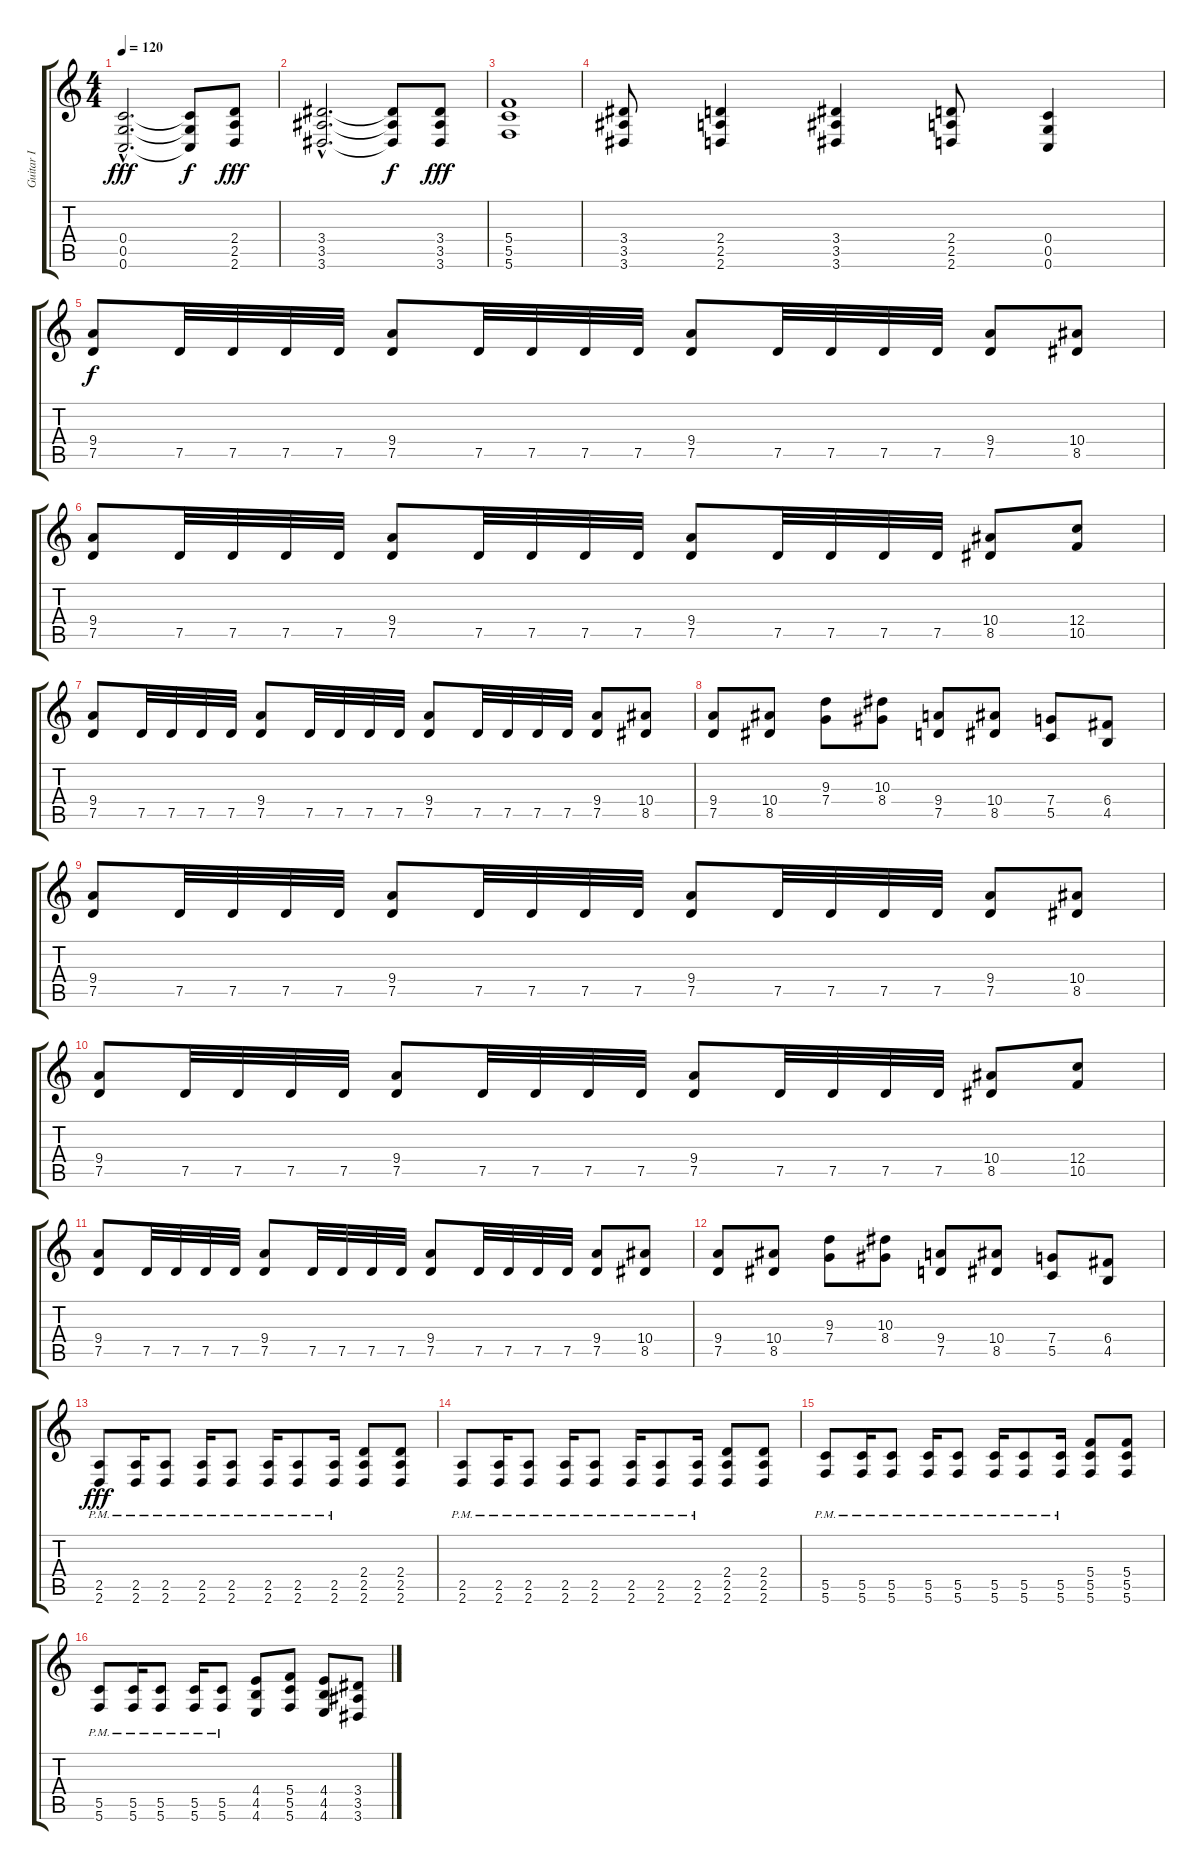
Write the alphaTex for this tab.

\track ("Guitar I" "Guitar I") {instrument distortionguitar}
\staff {score tabs}
\tuning (D4 A3 F3 C3 G2 C2) {hide}
\ts (4 4)
\tempo 120
\clef g2
\ks c
(0.4{hac} 0.5{hac} 0.6{hac}).2{d dy fff} (0.4{t} 0.5{t} 0.6{t}).8{dy f} (2.4 2.5 2.6).8{dy fff} |
(3.4{hac} 3.5{hac} 3.6{hac}).2{d} (3.4{t} 3.5{t} 3.6{t}).8{dy f} (3.4 3.5 3.6).8{dy fff} |
(5.4 5.5 5.6).1 |
(3.4 3.5 3.6).8 (2.4 2.5 2.6).4 (3.4 3.5 3.6).4 (2.4 2.5 2.6).8 (0.4 0.5 0.6).4 |
(9.4 7.5).8{dy f volume 13 balance 7} 7.5.32 7.5.32 7.5.32 7.5.32 (9.4 7.5).8 7.5.32 7.5.32 7.5.32 7.5.32 (9.4 7.5).8 7.5.32 7.5.32 7.5.32 7.5.32 (9.4 7.5).8 (10.4 8.5).8 |
(9.4 7.5).8 7.5.32 7.5.32 7.5.32 7.5.32 (9.4 7.5).8 7.5.32 7.5.32 7.5.32 7.5.32 (9.4 7.5).8 7.5.32 7.5.32 7.5.32 7.5.32 (10.4 8.5).8 (12.4 10.5).8 |
(9.4 7.5).8 7.5.32 7.5.32 7.5.32 7.5.32 (9.4 7.5).8 7.5.32 7.5.32 7.5.32 7.5.32 (9.4 7.5).8 7.5.32 7.5.32 7.5.32 7.5.32 (9.4 7.5).8 (10.4 8.5).8 |
(9.4 7.5).8 (10.4 8.5).8 (9.3 7.4).8 (10.3 8.4).8 (9.4 7.5).8 (10.4 8.5).8 (7.4 5.5).8 (6.4 4.5).8 |
(9.4 7.5).8 7.5.32 7.5.32 7.5.32 7.5.32 (9.4 7.5).8 7.5.32 7.5.32 7.5.32 7.5.32 (9.4 7.5).8 7.5.32 7.5.32 7.5.32 7.5.32 (9.4 7.5).8 (10.4 8.5).8 |
(9.4 7.5).8 7.5.32 7.5.32 7.5.32 7.5.32 (9.4 7.5).8 7.5.32 7.5.32 7.5.32 7.5.32 (9.4 7.5).8 7.5.32 7.5.32 7.5.32 7.5.32 (10.4 8.5).8 (12.4 10.5).8 |
(9.4 7.5).8 7.5.32 7.5.32 7.5.32 7.5.32 (9.4 7.5).8 7.5.32 7.5.32 7.5.32 7.5.32 (9.4 7.5).8 7.5.32 7.5.32 7.5.32 7.5.32 (9.4 7.5).8 (10.4 8.5).8 |
(9.4 7.5).8 (10.4 8.5).8 (9.3 7.4).8 (10.3 8.4).8 (9.4 7.5).8 (10.4 8.5).8 (7.4 5.5).8 (6.4 4.5).8 |
(2.5{pm} 2.6{pm}).8{dy fff} (2.5{pm} 2.6{pm}).16 (2.5{pm} 2.6{pm}).8 (2.5{pm} 2.6{pm}).16 (2.5{pm} 2.6{pm}).8 (2.5{pm} 2.6{pm}).16 (2.5{pm} 2.6{pm}).8 (2.5{pm} 2.6{pm}).16 (2.4 2.5 2.6).8 (2.4 2.5 2.6).8 |
(2.5{pm} 2.6{pm}).8 (2.5{pm} 2.6{pm}).16 (2.5{pm} 2.6{pm}).8 (2.5{pm} 2.6{pm}).16 (2.5{pm} 2.6{pm}).8 (2.5{pm} 2.6{pm}).16 (2.5{pm} 2.6{pm}).8 (2.5{pm} 2.6{pm}).16 (2.4 2.5 2.6).8 (2.4 2.5 2.6).8 |
(5.5{pm} 5.6{pm}).8 (5.5{pm} 5.6{pm}).16 (5.5{pm} 5.6{pm}).8 (5.5{pm} 5.6{pm}).16 (5.5{pm} 5.6{pm}).8 (5.5{pm} 5.6{pm}).16 (5.5{pm} 5.6{pm}).8 (5.5{pm} 5.6{pm}).16 (5.4 5.5 5.6).8 (5.4 5.5 5.6).8 |
(5.5{pm} 5.6{pm}).8 (5.5{pm} 5.6{pm}).16 (5.5{pm} 5.6{pm}).8 (5.5{pm} 5.6{pm}).16 (5.5{pm} 5.6{pm}).8 (4.4 4.5 4.6).8 (5.4 5.5 5.6).8 (4.4 4.5 4.6).8 (3.4 3.5 3.6).8
